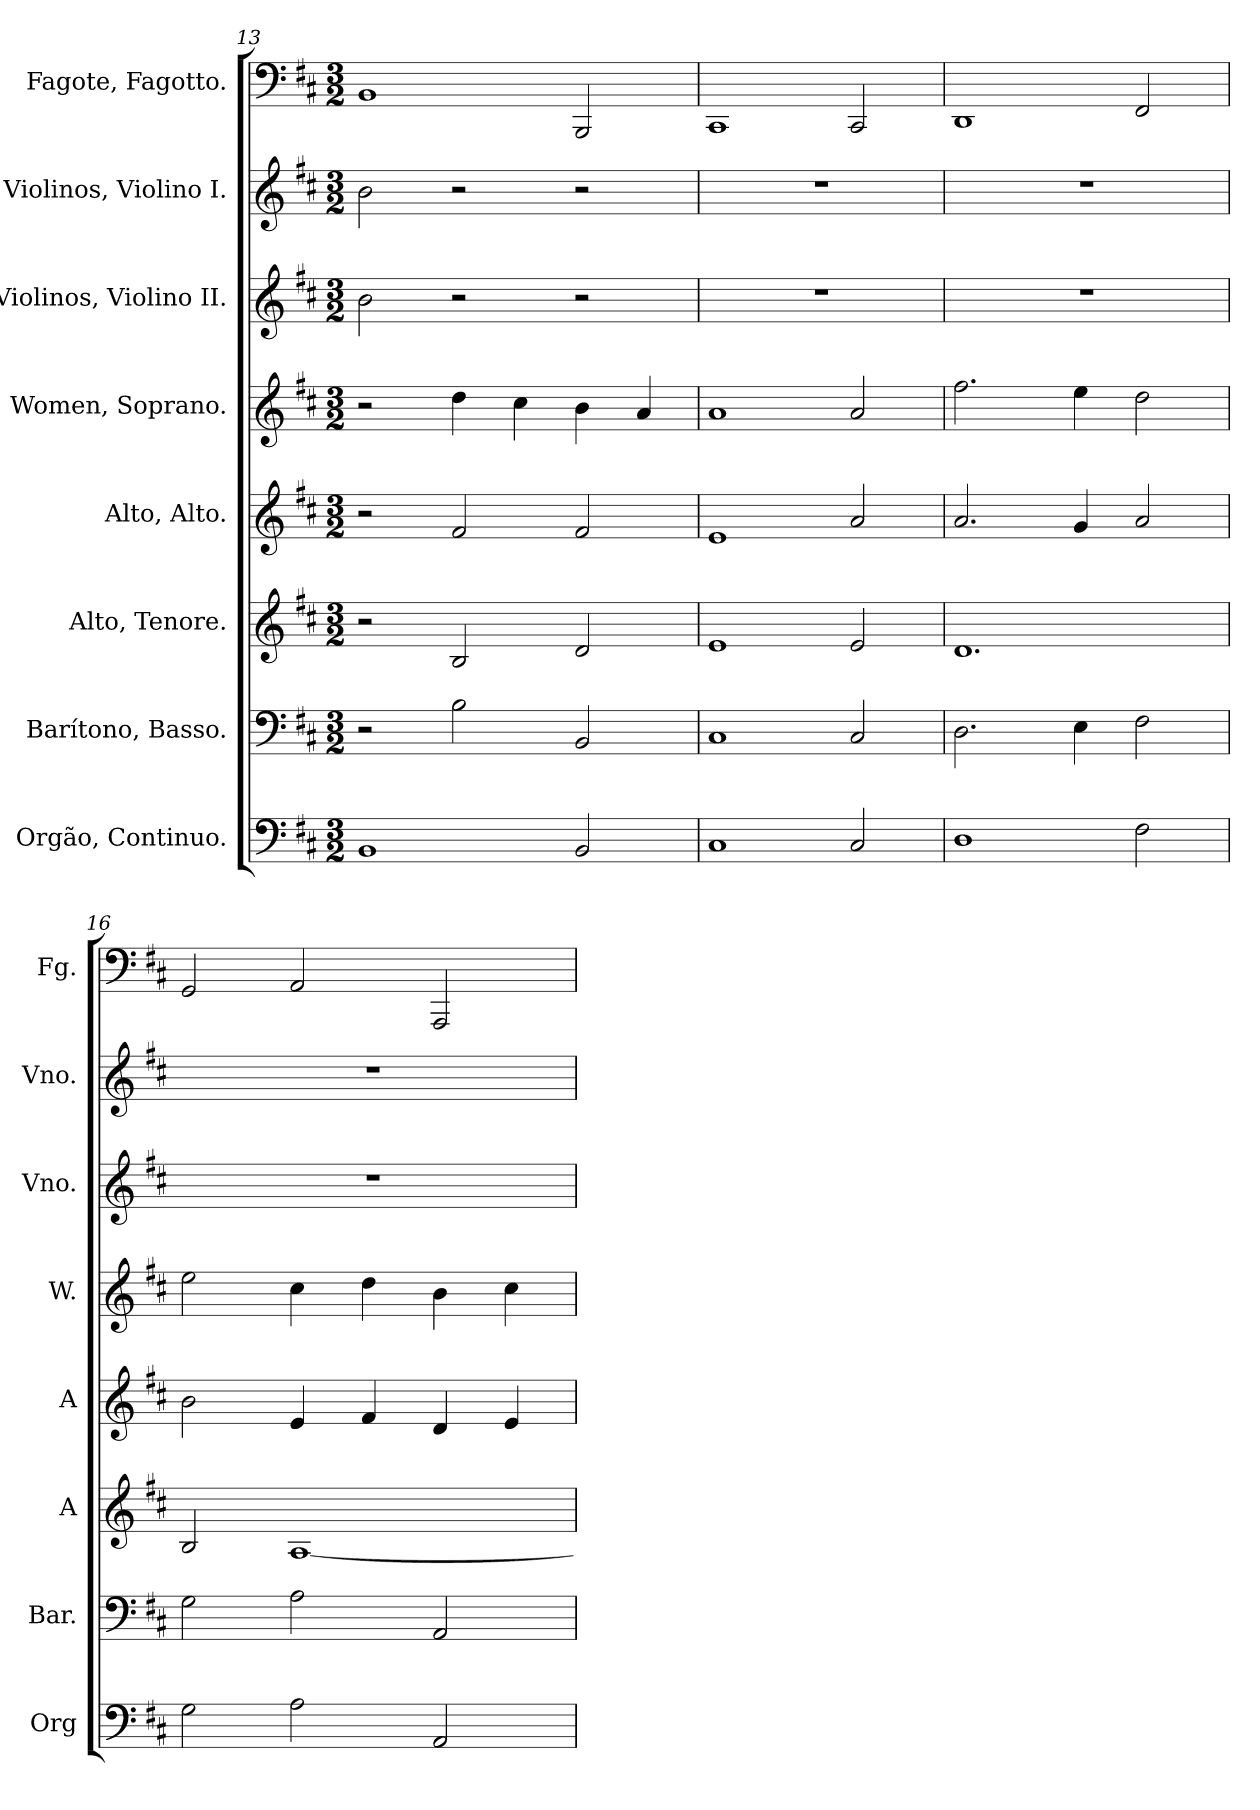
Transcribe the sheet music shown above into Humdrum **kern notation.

**kern	**kern	**kern	**kern	**kern	**kern	**kern	**kern
*part8	*part7	*part6	*part5	*part4	*part3	*part2	*part1
*staff8	*staff7	*staff6	*staff5	*staff4	*staff3	*staff2	*staff1
*I"Orgão, Continuo.	*I"Barítono, Basso.	*I"Alto, Tenore.	*I"Alto, Alto.	*I"Women, Soprano.	*I"Violinos, Violino II.	*I"Violinos, Violino I.	*I"Fagote, Fagotto.
*I'Org	*I'Bar.	*I'A	*I'A	*I'W.	*I'Vno.	*I'Vno.	*I'Fg.
*clefF4	*clefF4	*clefG2	*clefG2	*clefG2	*clefG2	*clefG2	*clefF4
*k[f#c#]	*k[f#c#]	*k[f#c#]	*k[f#c#]	*k[f#c#]	*k[f#c#]	*k[f#c#]	*k[f#c#]
*M3/2	*M3/2	*M3/2	*M3/2	*M3/2	*M3/2	*M3/2	*M3/2
=13	=13	=13	=13	=13	=13	=13	=13
1BB	2r	2r	2r	2r	2b\	2b\	1BB
.	2B\	2B/	2f#/	4dd\	2r	2r	.
.	.	.	.	4cc#\	.	.	.
2BB/	2BB/	2d/	2f#/	4b\	2r	2r	2BBB/
.	.	.	.	4a/	.	.	.
=14	=14	=14	=14	=14	=14	=14	=14
1C#	1C#	1e	1e	1a	1.r	1.r	1CC#
2C#/	2C#/	2e/	2a/	2a/	.	.	2CC#/
=15	=15	=15	=15	=15	=15	=15	=15
1D	2.D\	1.d	2.a/	2.ff#\	1.r	1.r	1DD
.	4E\	.	4g/	4ee\	.	.	.
2F#\	2F#\	.	2a/	2dd\	.	.	2FF#/
=16	=16	=16	=16	=16	=16	=16	=16
2G\	2G\	2B/	2b\	2ee\	1.r	1.r	2GG/
2A\	2A\	[1A	4e/	4cc#\	.	.	2AA/
.	.	.	4f#/	4dd\	.	.	.
2AA/	2AA/	.	4d/	4b\	.	.	2AAA/
.	.	.	4e/	4cc#\	.	.	.
=	=	=	=	=	=	=	=
*-	*-	*-	*-	*-	*-	*-	*-
